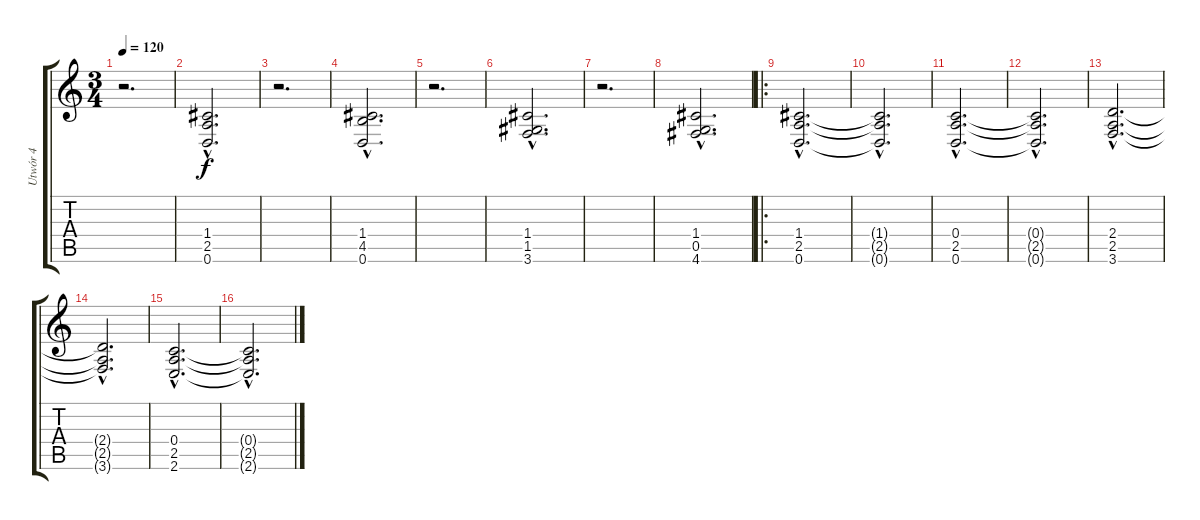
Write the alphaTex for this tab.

\track ("Utwór 4" "Utwór 4") {instrument distortionguitar}
\staff {score tabs}
\tuning (D4 A3 F3 C3 G2 D2) {hide}
\ts (3 4)
\tempo 120
\clef g2
\ks c
r.2{d dy f} |
(1.4{hac} 2.5{hac} 0.6{hac}).2{d} |
r.2{d} |
(1.4{hac} 4.5{hac} 0.6{hac}).2{d} |
r.2{d} |
(1.4{hac} 1.5{hac} 3.6{hac}).2{d} |
r.2{d} |
(1.4{hac} 0.5{hac} 4.6{hac}).2{d} |
\ro
(1.4{hac} 2.5{hac} 0.6{hac}).2{d volume 8 instrument fx2soundtrack} |
(1.4{hac t} 2.5{hac t} 0.6{hac t}).2{d} |
(0.4{hac} 2.5{hac} 0.6{hac}).2{d} |
(0.4{hac t} 2.5{hac t} 0.6{hac t}).2{d} |
(2.4{hac} 2.5{hac} 3.6{hac}).2{d} |
(2.4{hac t} 2.5{hac t} 3.6{hac t}).2{d} |
(0.4{hac} 2.5{hac} 2.6{hac}).2{d} |
(0.4{hac t} 2.5{hac t} 2.6{hac t}).2{d}
